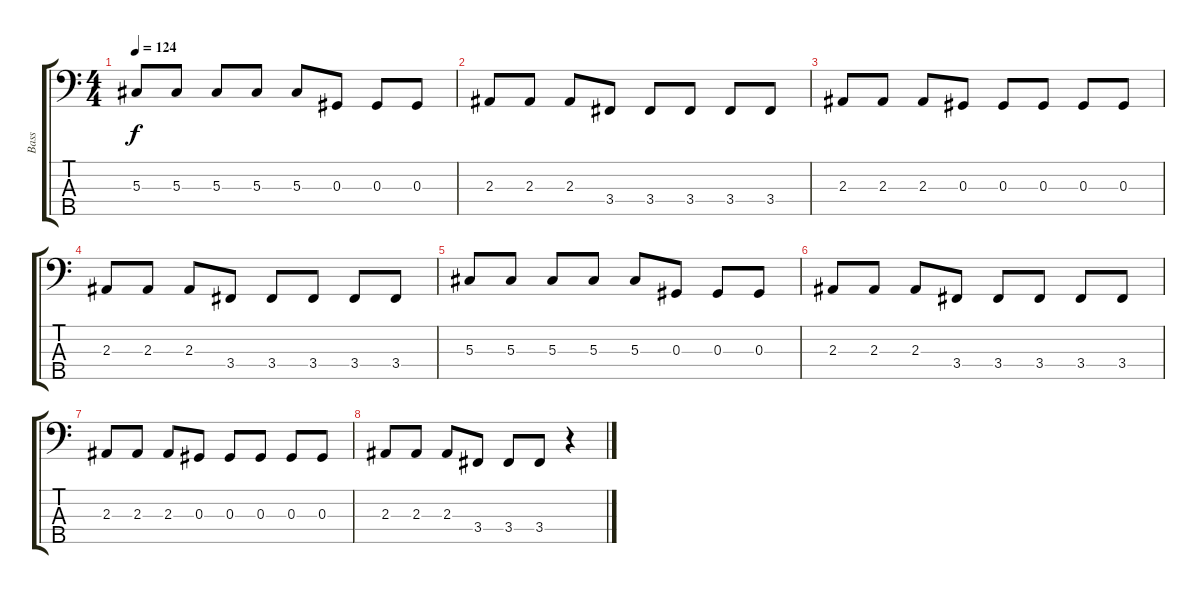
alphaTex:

\track ("Bass" "Bass") {instrument electricbasspick}
\staff {score tabs}
\tuning (Gb2 Db2 Ab1 Eb1 Bb0) {hide}
\ts (4 4)
\tempo 124
\clef f4
\ks c
5.3.8{dy f} 5.3.8 5.3.8 5.3.8 5.3.8 0.3.8 0.3.8 0.3.8 |
2.3.8{volume 12} 2.3.8 2.3.8 3.4.8 3.4.8 3.4.8 3.4.8 3.4.8 |
2.3.8{volume 10} 2.3.8 2.3.8 0.3.8 0.3.8 0.3.8 0.3.8 0.3.8 |
2.3.8{volume 8} 2.3.8 2.3.8 3.4.8 3.4.8 3.4.8 3.4.8 3.4.8 |
5.3.8{volume 6} 5.3.8 5.3.8 5.3.8 5.3.8 0.3.8 0.3.8 0.3.8 |
2.3.8{volume 4} 2.3.8 2.3.8 3.4.8 3.4.8 3.4.8 3.4.8 3.4.8 |
2.3.8{volume 2} 2.3.8 2.3.8 0.3.8 0.3.8 0.3.8 0.3.8 0.3.8 |
2.3.8{volume 0} 2.3.8 2.3.8 3.4.8 3.4.8 3.4.8 r.4
